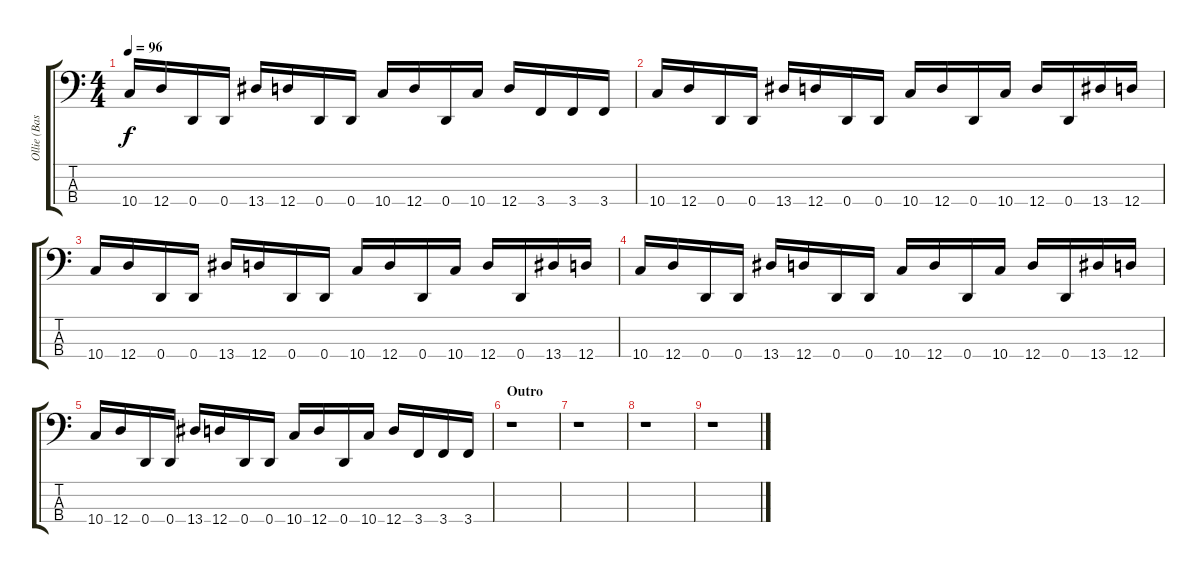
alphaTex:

\track ("Ollie (Bass)" "Ollie (Bas") {instrument electricbassfinger}
\staff {score tabs}
\tuning (G2 D2 A1 D1) {hide}
\ts (4 4)
\tempo 96
\clef f4
\ks c
10.4.16{dy f} 12.4.16 0.4.16 0.4.16 13.4.16 12.4.16 0.4.16 0.4.16 10.4.16 12.4.16 0.4.16 10.4.16 12.4.16 3.4.16 3.4.16 3.4.16 |
10.4.16 12.4.16 0.4.16 0.4.16 13.4.16 12.4.16 0.4.16 0.4.16 10.4.16 12.4.16 0.4.16 10.4.16 12.4.16 0.4.16 13.4.16 12.4.16 |
10.4.16 12.4.16 0.4.16 0.4.16 13.4.16 12.4.16 0.4.16 0.4.16 10.4.16 12.4.16 0.4.16 10.4.16 12.4.16 0.4.16 13.4.16 12.4.16 |
10.4.16 12.4.16 0.4.16 0.4.16 13.4.16 12.4.16 0.4.16 0.4.16 10.4.16 12.4.16 0.4.16 10.4.16 12.4.16 0.4.16 13.4.16 12.4.16 |
10.4.16 12.4.16 0.4.16 0.4.16 13.4.16 12.4.16 0.4.16 0.4.16 10.4.16 12.4.16 0.4.16 10.4.16 12.4.16 3.4.16 3.4.16 3.4.16 |
\section ("" "Outro")
r.1 |
r.1 |
r.1 |
r.1
